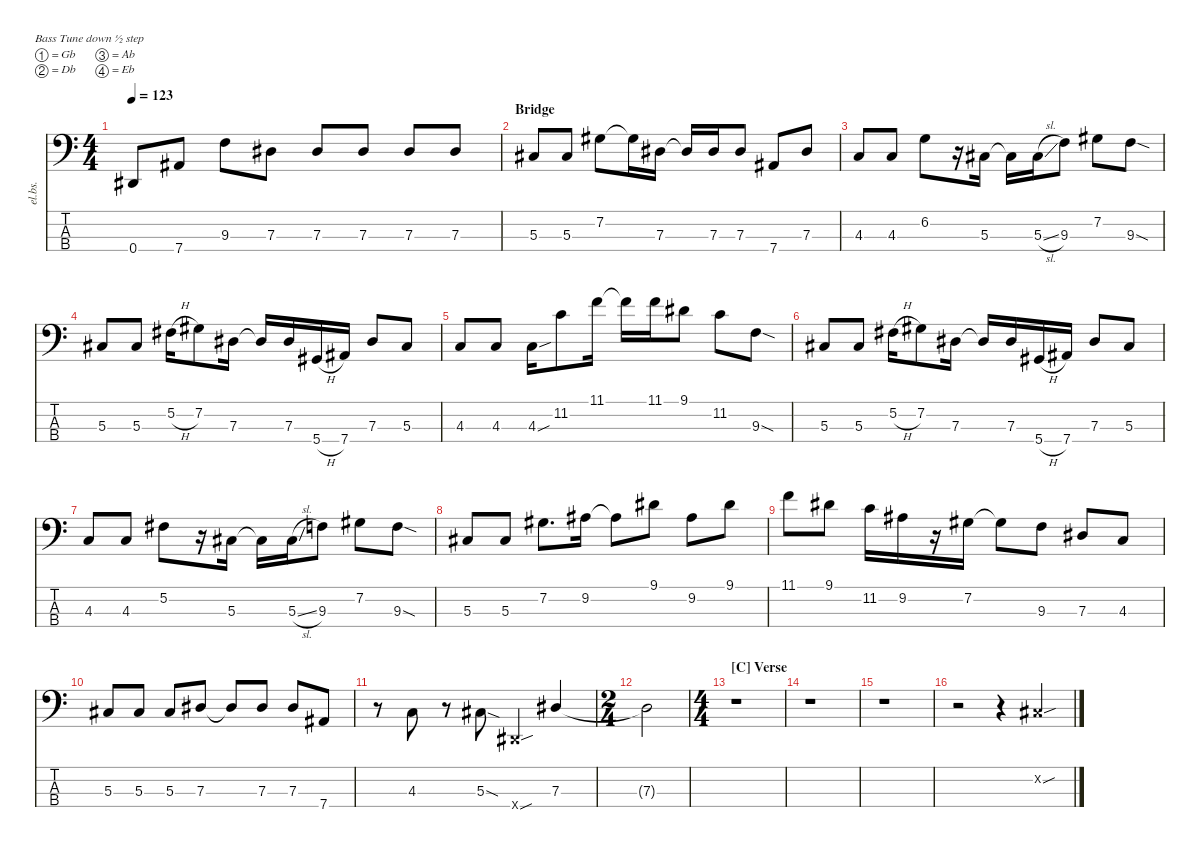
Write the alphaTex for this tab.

\defaultSystemsLayout 4
\hideDynamics
\bracketExtendMode nobrackets
\track ("Electric Bass" "el.bs.") {instrument electricbassfinger}
\staff {score tabs}
\tuning (Gb2 Db2 Ab1 Eb1)
\ts (4 4)
\tempo 123
\clef f4
\ks c
0.4{t acc #}.8{dy mf beam Up} 7.4{acc #}.8{beam Up} 9.3.8{beam Down} 7.3{acc #}.8{beam Down} 7.3{acc #}.8{beam Up} 7.3{acc #}.8{beam Up} 7.3{acc #}.8{beam Up} 7.3{acc #}.8{beam Up} |
\section ("" "Bridge")
5.3{acc #}.8{beam Up} 5.3{acc #}.8{beam Up} 7.2{acc #}.8{beam Down} 7.2{t acc #}.16{beam Down} 7.3{acc #}.16{beam Down} 7.3{t acc #}.16{beam Up} 7.3{acc #}.16{beam Up} 7.3{acc #}.8{beam Up} 7.4{acc #}.8{beam Up} 7.3{acc #}.8{beam Up} |
4.3.8{beam Up} 4.3.8{beam Up} 6.2.8{beam Down} r.16{beam Down} 5.3{acc #}.16{beam Down} 5.3{t acc #}.16{beam Down} 5.3{sl acc #}.16{beam Down} 9.3.8{beam Down} 7.2{acc #}.8{beam Down} 9.3{sod}.8{beam Down} |
5.3{acc #}.8{beam Up} 5.3{acc #}.8{beam Up} 5.2{h acc #}.16{beam Down} 7.2{acc #}.8{beam Down} 7.3{acc #}.16{beam Down} 7.3{t acc #}.16{beam Up} 7.3{acc #}.16{beam Up} 5.4{h acc #}.16{beam Up} 7.4{acc #}.16{beam Up} 7.3{acc #}.8{beam Up} 5.3{acc #}.8{beam Up} |
4.3.8{beam Up} 4.3.8{beam Up} 4.3{sou}.16{beam Down} 11.2.8{beam Down} 11.1.16{beam Down} 11.1{t}.16{beam Down} 11.1.16{beam Down} 9.1{acc #}.8{beam Down} 11.2.8{beam Down} 9.3{sod}.8{beam Down} |
5.3{acc #}.8{beam Up} 5.3{acc #}.8{beam Up} 5.2{h acc #}.16{beam Down} 7.2{acc #}.8{beam Down} 7.3{acc #}.16{beam Down} 7.3{t acc #}.16{beam Up} 7.3{acc #}.16{beam Up} 5.4{h acc #}.16{beam Up} 7.4{acc #}.16{beam Up} 7.3{acc #}.8{beam Up} 5.3{acc #}.8{beam Up} |
4.3.8{beam Up} 4.3.8{beam Up} 5.2{acc #}.8{beam Down} r.16{beam Down} 5.3{acc #}.16{beam Down} 5.3{t acc #}.16{beam Down} 5.3{sl acc #}.16{beam Down} 9.3.8{beam Down} 7.2{acc #}.8{beam Down} 9.3{sod}.8{beam Down} |
5.3{acc #}.8{beam Up} 5.3{acc #}.8{beam Up} 7.2{acc #}.8{d beam Down} 9.2{acc #}.16{beam Down} 9.2{t acc #}.8{beam Down} 9.1{acc #}.8{beam Down} 9.2{acc #}.8{beam Down} 9.1{acc #}.8{beam Down} |
11.1.8{beam Down} 9.1{acc #}.8{beam Down} 11.2.16{beam Down} 9.2{acc #}.16{beam Down} r.16{beam Down} 7.2{acc #}.16{beam Down} 7.2{t acc #}.8{beam Down} 9.3.8{beam Down} 7.3{acc #}.8{beam Up} 4.3.8{beam Up} |
5.3{acc #}.8{beam Up} 5.3{acc #}.8{beam Up} 5.3{acc #}.8{beam Up} 7.3{acc #}.8{beam Up} 7.3{t acc #}.8{beam Up} 7.3{acc #}.8{beam Up} 7.3{acc #}.8{beam Up} 7.4{acc #}.8{beam Up} |
r.8{beam Down} 4.3.8{beam Up} r.8{beam Down} 5.3{sod acc #}.8{beam Up} 0.4{sou x acc #}.4{beam Up} 7.3{acc #}.4{beam Up} |
\ts (2 4)
\beaming (8 2 2)
7.3{t acc #}.2{beam Down} |
\ts (4 4)
\beaming (8 2 2 2 2)
\section ("C" "Verse")
r.1{beam Down} |
r.1{beam Down} |
r.1{beam Down} |
r.2{beam Down} r.4{beam Down} 0.2{sou x acc #}.4{beam Up}
